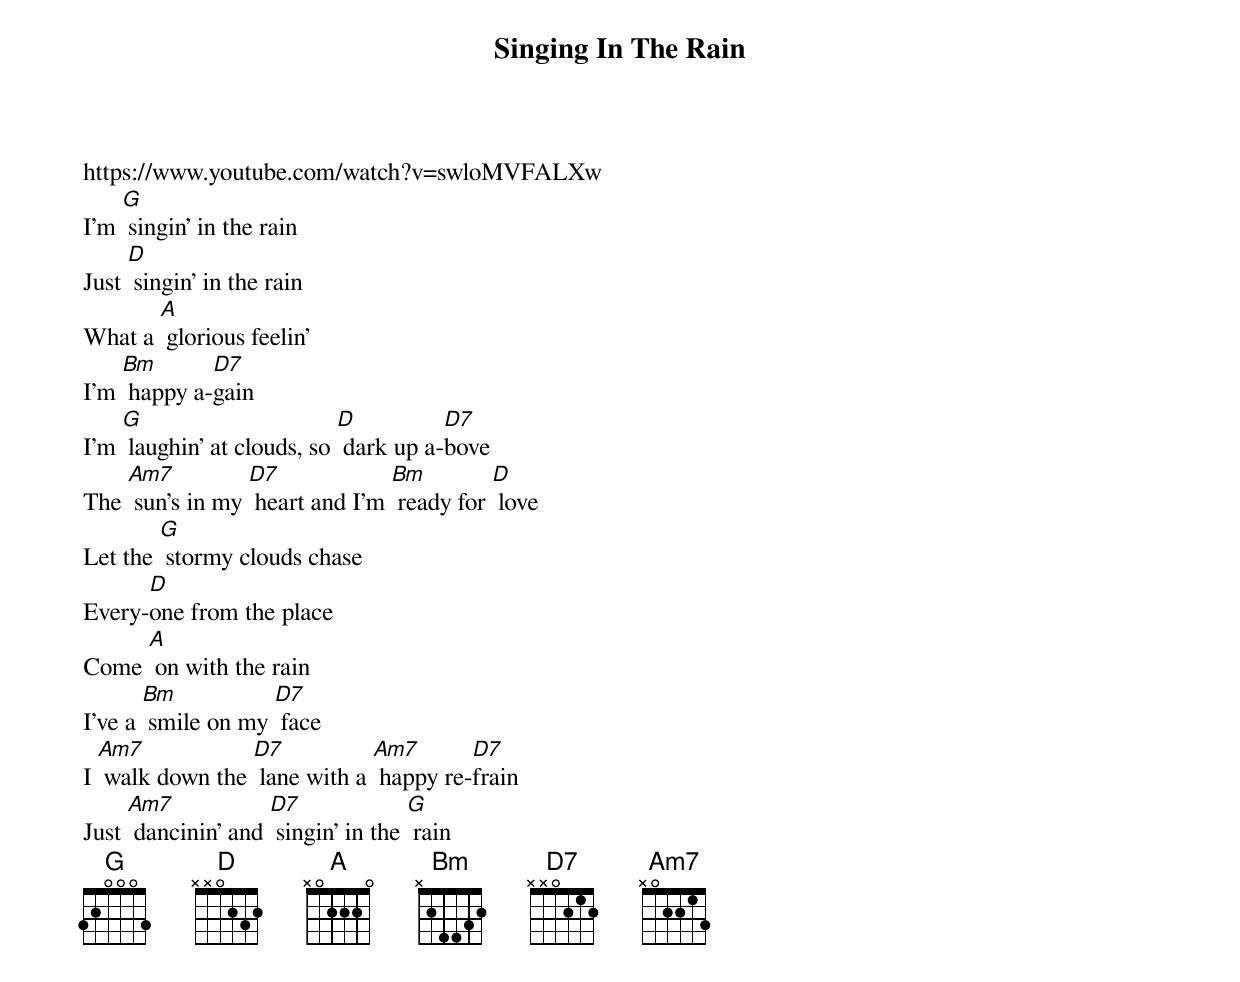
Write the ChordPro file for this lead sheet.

{t: Singing In The Rain}
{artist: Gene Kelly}
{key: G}
https://www.youtube.com/watch?v=swloMVFALXw
{c: }
I'm [G] singin' in the rain
Just [D] singin' in the rain
What a [A] glorious feelin'
I'm [Bm] happy a-[D7]gain
I'm [G] laughin' at clouds, so [D] dark up a-[D7]bove
The [Am7] sun's in my [D7] heart and I'm [Bm] ready for [D] love
{c: }
Let the [G] stormy clouds chase
Every-[D]one from the place
Come [A] on with the rain
I've a [Bm] smile on my [D7] face
I [Am7] walk down the [D7] lane with a [Am7] happy re-[D7]frain
Just [Am7] dancinin' and [D7] singin' in the [G] rain
